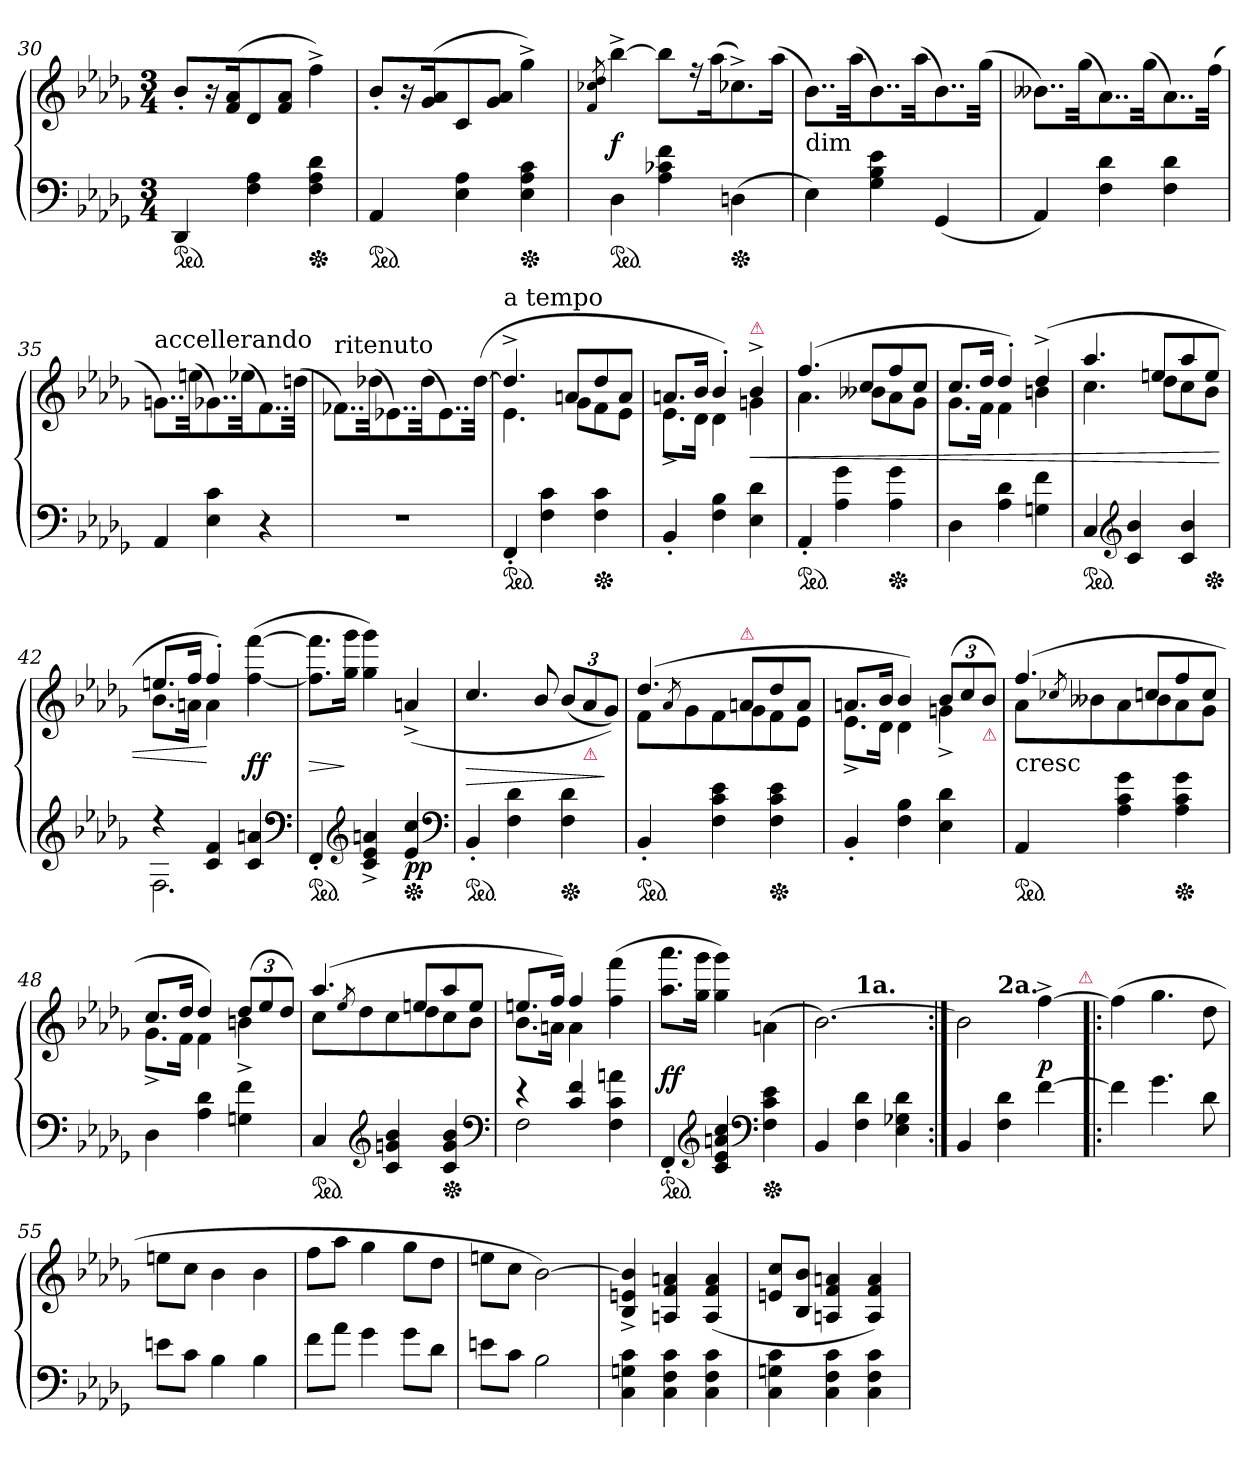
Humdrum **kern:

**kern	**kern	**dynam
*part1	*part1	*part1
*staff2	*staff1	*staff1/2
*clefF4	*clefG2	*
*k[b-e-a-d-g-]	*k[b-e-a-d-g-]	*
*M3/4	*M3/4	*
*ped	*	*
=30	=30	=30
4DD-	8b-'<L	.
.	16r	.
.	(<16f 16a-K	.
4F 4A-	8d-	.
.	8f 8a-J	.
*Xped	*	*
4F 4A- 4d-	4ff^>\)	.
=31	=31	=31
*ped	*	*
4AA-	8b-'<L	.
.	16r	.
.	(<16g- 16a-K	.
4E- 4A-	8c	.
.	8g- 8a-J	.
*Xped	*	*
4E- 4A- 4c	4gg-^>\)	.
=32	=32	=32
.	8qf/ 8qcc-X/ 8qdd-/	.
*ped	*	*
4D-	[4bb-^<	f
4A- 4c-X 4f	8bb-L]	.
.	16r	.
.	(>16aa-K	.
*Xped	*	*
(>4Dn	8.cc-X^<)	.
.	(>16aa-Jk	.
=33	=33	=33
!	!LO:TX:c:t=dim	!
4E-)	8..b-L)	.
.	(>32aa-KK	.
4G- 4B- 4e-	8..b-)	.
.	(>32aa-KK	.
(<4GG-	8..b-)	.
.	(>32gg-Jkk	.
=34	=34	=34
4AA-)	8..b--XL)	.
.	(>32gg-KK	.
4F 4d-	8..a-)	.
.	(>32gg-KK	.
4F 4d-	8..a-)	.
.	(>32ffJkk	.
=35	=35	=35
!	!LO:TX:a:t=accellerando	!
4AA-	8..gnL)	.
.	(>32eenKK	.
4E- 4c	8..g-X)	.
.	(>32ee-XKK	.
4r	8..f)	.
.	(>32ddnJkk	.
=36	=36	=36
!	!LO:TX:a:t=ritenuto	!
2.r	8..f-X\L)	.
.	(>32dd-XKK	.
.	8..e-X)	.
.	(>32dd-KK	.
.	8..e-)	.
.	(<[32dd-Jkk	.
=37	=37	=37
*	*^	*
!	!LO:TX:a:t=a tempo	!	!
*ped	*	*	*
4FF'<	(>4.dd-^>]	4.e-)	.
4F 4c	.	.	.
.	8anL	8g-L	.
*Xped	*	*	*
4F 4c	8dd-	8f	.
.	8aJ	8e-J	.
=38	=38	=38	=38
4BB-'<	8.anL	8.e-^<L	.
.	16b-Jk	16d-Jk	.
4F 4B-	4b-'>)	4d-	.
!	!LO:TX:a:color=crimson:t=⚠	!	!
!	!	!	!LO:HP:b
4E- 4d-	4b-^>	4gn	<
=39	=39	=39	=39
*ped	*	*	*
4AA-'<	(4.ff	4.a-	.
4A- 4g-	.	.	.
.	8ccL	8b--XL	.
*Xped	*	*	*
4A- 4g-	8ff	8a-	.
.	8ccJ	8g-J	.
=40	=40	=40	=40
4D-	8.ccL	8.g-L	.
.	16dd-Jk	16fJk	.
4A- 4d-	4dd-'>)	4f	.
4Gn 4f	(>4dd-^>	4bn	.
=41	=41	=41	=41
*ped	*	*	*
4C	4.aa-	4.cc	.
*clefG2	*	*	*
4c 4b-	.	.	.
.	8eenL	8dd-L	.
4c 4b-	8aa-	8cc	.
*Xped	*	*	*
.	8eeJ	8b-J	.
=42	=42	=42	=42
*^	*	*	*
4r	2.F	8.eenL	8.b-L	.
.	.	16ffJk	16anJk	.
4c 4f	.	4ff'>)	4a	[
4c 4an	.	4ryy	(>[4ff [4fff	ff
*v	*v	*	*	*
*	*v	*v	*
*clefF4	*	*
=43	=43	=43
*ped	*	*
4FF'	8.ff] 8.fff]L	>
.	16gg- 16ggg-Jk	]
*clefG2	*	*
4c^< 4e-^< 4an^<	4gg- 4ggg-)	.
!	!	!LO:DY:b=2
*Xped	*	*
4e- 4cc	(<4an^<	p p
*clefF4	*	*
=44	=44	=44
*ped	*	*
4BB-'<	4.cc/	>
4F 4d-	.	.
.	8b-/	.
*Xped	*	*
4F 4d-	(<12b-L	.
!	!LO:TX:b:color=crimson:t=⚠	!
.	12a-	.
.	12g-J))	]
=45	=45	=45
*	*^	*
*ped	*	*	*
4BB-'<	(>4.dd-	8fL	.
.	.	8qa-/	.
.	.	8g-	.
4F 4c 4e-	.	8f	.
!	!LO:TX:a:color=crimson:t=⚠	!	!
.	8anL	8g-	.
*Xped	*	*	*
4F 4c 4e-	8dd-	8f	.
.	8aJ	8e-J	.
=46	=46	=46	=46
4BB-'<	8.anL	8.e-^<L	.
.	16b-Jk	16d-Jk	.
4F 4B-	4b-)	4d-	.
4E- 4d-	(12b-L	4gn^<	.
.	12cc	.	.
!	!LO:TX:b:color=crimson:t=⚠	!	!
.	12b-J)	.	.
=47	=47	=47	=47
!	!LO:TX:c:t=cresc	!	!
*ped	*	*	*
4AA-	(>4.ff	8a-L	.
.	.	8qcc-X/	.
.	.	8b--X	.
4A- 4c 4g-	.	8a-	.
.	8ccnL	8b--	.
*Xped	*	*	*
4A- 4c 4g-	8ff	8a-	.
.	8ccJ	8g-J	.
=48	=48	=48	=48
4D-	8.ccL	8.g-^<L	.
.	16dd-Jk	16fJk	.
4A- 4d-	4dd-)	4f	.
4Gn 4f	(>12dd-L	4bn^<	.
.	12ee-	.	.
.	12dd-J)	.	.
=49	=49	=49	=49
*ped	*	*	*
4C	(>4.aa-	8ccL	.
.	.	8qee-/	.
.	.	8dd-	.
*clefG2	*	*	*
4c 4gn 4b-	.	8cc	.
.	8eenL	8dd-	.
*Xped	*	*	*
4c 4g 4b-	8aa-	8cc	.
.	8eeJ	8b-J	.
*clefF4	*	*	*
=50	=50	=50	=50
*^	*	*	*
4r	2F	8.eenL	8.b-L	.
.	.	16ffJk)	16anJk	.
4c 4f	.	4ff	4a	.
4ryy	4F 4c 4an	4ryy	(>4ff 4fff	.
*v	*v	*	*	*
*	*v	*v	*
=51	=51	=51
*ped	*	*
4FF'<	8.aa- 8.aaa-L	ff
.	16gg- 16ggg-Jk	.
*clefG2	*	*
4c 4e- 4an 4cc	4gg- 4ggg-)	.
*clefF4	*	*
*Xped	*	*
4F 4c 4e-	(>4an\	.
=52	=52	=52
*	*^	*
4BB-/	[2.b-)	4ryy	.
!	!	!LO:TX:a:B:t=1a.	!
4F 4d-	.	2ryy	.
4E- 4G-X 4d-	.	.	.
=53:|!	=53:|!	=53:|!	=53:|!
4BB-/	2b-]	4ryy	.
!	!	!LO:TX:a:B:t=2a.	!
4F 4d-	.	2ryy	.
[4f	[4ff^<	.	p
!	!LO:TX:a:color=crimson:t=⚠	!	!
=54!|:	=54!|:	=54!|:	=54!|:
!	!LO:TX:a:t=legato	!	!
!	!LO:TX:b:t=sotto voce	!	!
*	*v	*v	*
4f]	(>4ff]	.
4.g-	4.gg-	.
8d-	8dd-	.
=55	=55	=55
8enL	8eenL	.
8cJ	8ccJ	.
4B-	4b-	.
4B-	4b-	.
=56	=56	=56
8fL	8ffL	.
8a-J	8aa-J	.
4g-	4gg-	.
8g-L	8gg-L	.
8d-J	8dd-J	.
=57	=57	=57
8enL	8eenL	.
8cJ	8ccJ	.
2B-	[2b-)	.
=58	=58	=58
4C 4Gn 4c	4B-^< 4en^< 4b-]^<	.
4C 4F 4c	4An 4f 4an	.
4C 4F 4c	(<4A 4f 4a	.
=59	=59	=59
4C 4Gn 4c	8en 8ccL	.
.	8B- 8b-J	.
4C 4F 4c	4An 4f 4an	.
4C 4F 4c	4A 4f 4a)	.
=	=	=
*-	*-	*-
